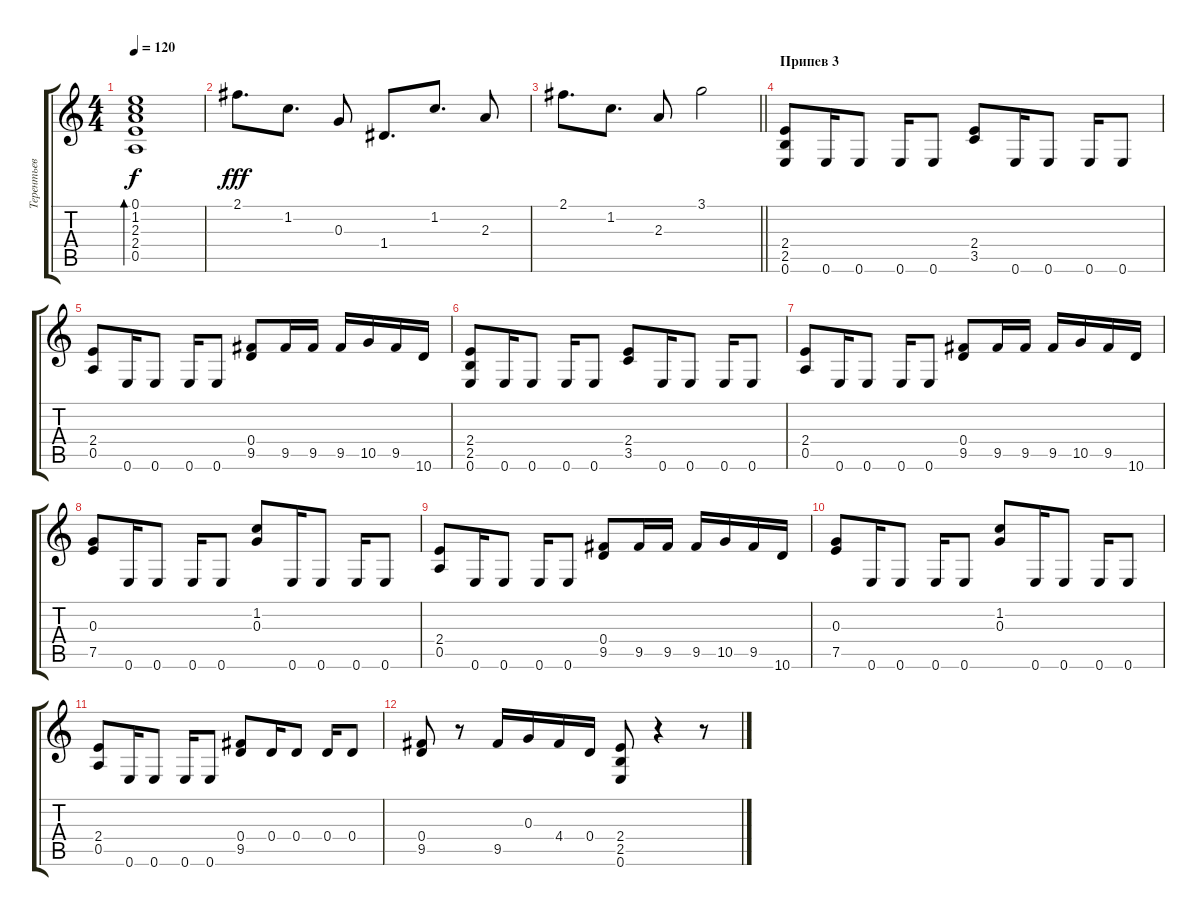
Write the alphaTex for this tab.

\track ("Терентьев" "Терентьев") {instrument distortionguitar}
\staff {score tabs}
\tuning (E4 B3 G3 D3 A2 E2) {hide}
\ts (4 4)
\tempo 120
\clef g2
\ks c
(0.1 1.2 2.3 2.4 0.5).1{bd 120 dy f} |
2.1.8{d dy fff instrument distortionguitar} 1.2.8{d} 0.3.8 1.4.8{d} 1.2.8{d} 2.3.8 |
\barLineRight lightlight
2.1.8{d} 1.2.8{d} 2.3.8 3.1.2 |
\section ("" "Припев 3")
(2.4 2.5 0.6).8 0.6.16 0.6.8 0.6.16 0.6.8 (2.4 3.5).8 0.6.16 0.6.8 0.6.16 0.6.8 |
(2.4 0.5).8 0.6.16 0.6.8 0.6.16 0.6.8 (0.4 9.5).8 9.5.16 9.5.16 9.5.16 10.5.16 9.5.16 10.6.16 |
(2.4 2.5 0.6).8 0.6.16 0.6.8 0.6.16 0.6.8 (2.4 3.5).8 0.6.16 0.6.8 0.6.16 0.6.8 |
(2.4 0.5).8 0.6.16 0.6.8 0.6.16 0.6.8 (0.4 9.5).8 9.5.16 9.5.16 9.5.16 10.5.16 9.5.16 10.6.16 |
(0.3 7.5).8 0.6.16 0.6.8 0.6.16 0.6.8 (1.2 0.3).8 0.6.16 0.6.8 0.6.16 0.6.8 |
(2.4 0.5).8 0.6.16 0.6.8 0.6.16 0.6.8 (0.4 9.5).8 9.5.16 9.5.16 9.5.16 10.5.16 9.5.16 10.6.16 |
(0.3 7.5).8 0.6.16 0.6.8 0.6.16 0.6.8 (1.2 0.3).8 0.6.16 0.6.8 0.6.16 0.6.8 |
(2.4 0.5).8 0.6.16 0.6.8 0.6.16 0.6.8 (0.4 9.5).8 0.4.16 0.4.8 0.4.16 0.4.8 |
(0.4 9.5).8 r.8 9.5.16 0.3.16 4.4.16 0.4.16 (2.4 2.5 0.6).8 r.4 r.8
